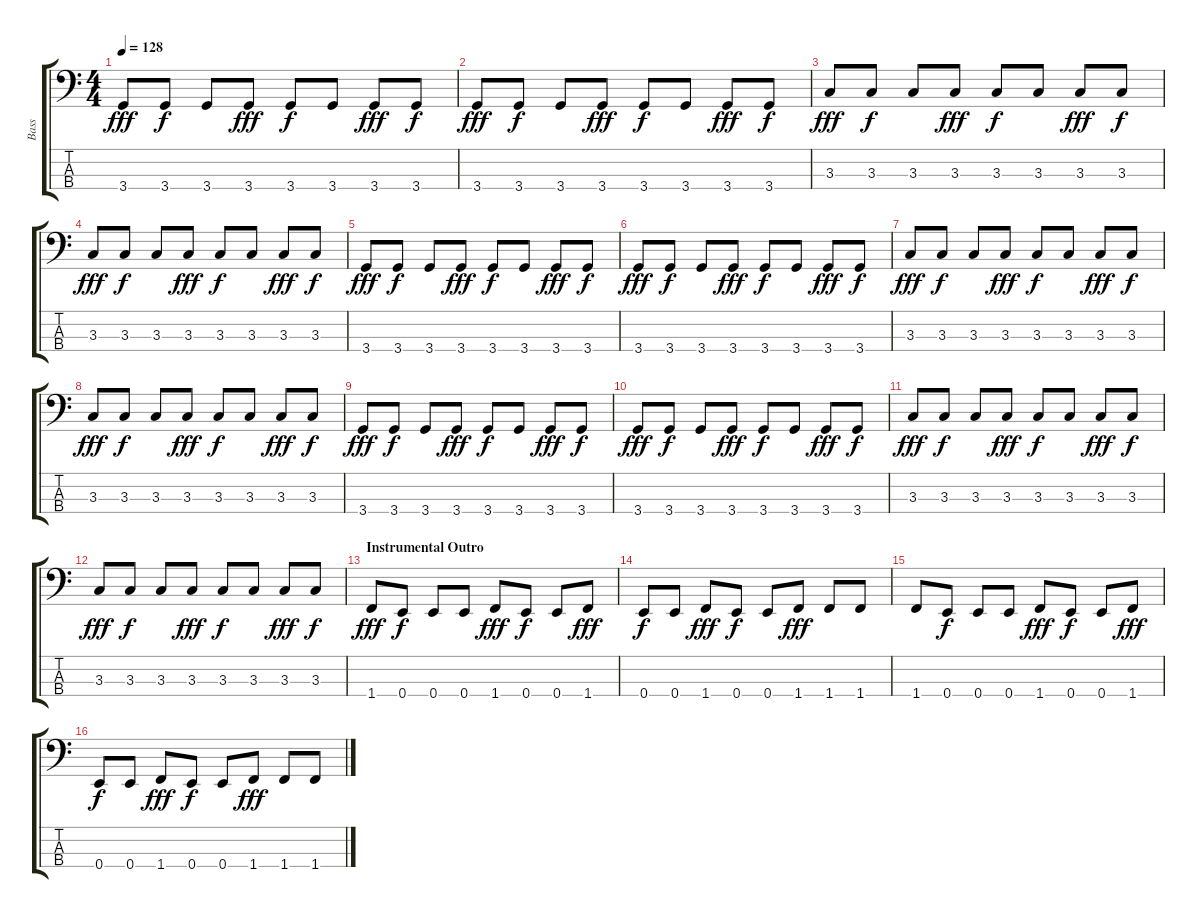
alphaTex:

\track ("Bass" "Bass") {instrument electricbassfinger}
\staff {score tabs}
\tuning (G2 D2 A1 E1) {hide}
\ts (4 4)
\tempo 128
\clef f4
\ks c
3.4.8{dy fff} 3.4.8{dy f} 3.4.8 3.4.8{dy fff} 3.4.8{dy f} 3.4.8 3.4.8{dy fff} 3.4.8{dy f} |
3.4.8{dy fff} 3.4.8{dy f} 3.4.8 3.4.8{dy fff} 3.4.8{dy f} 3.4.8 3.4.8{dy fff} 3.4.8{dy f} |
3.3.8{dy fff} 3.3.8{dy f} 3.3.8 3.3.8{dy fff} 3.3.8{dy f} 3.3.8 3.3.8{dy fff} 3.3.8{dy f} |
3.3.8{dy fff} 3.3.8{dy f} 3.3.8 3.3.8{dy fff} 3.3.8{dy f} 3.3.8 3.3.8{dy fff} 3.3.8{dy f} |
3.4.8{dy fff} 3.4.8{dy f} 3.4.8 3.4.8{dy fff} 3.4.8{dy f} 3.4.8 3.4.8{dy fff} 3.4.8{dy f} |
3.4.8{dy fff} 3.4.8{dy f} 3.4.8 3.4.8{dy fff} 3.4.8{dy f} 3.4.8 3.4.8{dy fff} 3.4.8{dy f} |
3.3.8{dy fff} 3.3.8{dy f} 3.3.8 3.3.8{dy fff} 3.3.8{dy f} 3.3.8 3.3.8{dy fff} 3.3.8{dy f} |
3.3.8{dy fff} 3.3.8{dy f} 3.3.8 3.3.8{dy fff} 3.3.8{dy f} 3.3.8 3.3.8{dy fff} 3.3.8{dy f} |
3.4.8{dy fff} 3.4.8{dy f} 3.4.8 3.4.8{dy fff} 3.4.8{dy f} 3.4.8 3.4.8{dy fff} 3.4.8{dy f} |
3.4.8{dy fff} 3.4.8{dy f} 3.4.8 3.4.8{dy fff} 3.4.8{dy f} 3.4.8 3.4.8{dy fff} 3.4.8{dy f} |
3.3.8{dy fff} 3.3.8{dy f} 3.3.8 3.3.8{dy fff} 3.3.8{dy f} 3.3.8 3.3.8{dy fff} 3.3.8{dy f} |
3.3.8{dy fff} 3.3.8{dy f} 3.3.8 3.3.8{dy fff} 3.3.8{dy f} 3.3.8 3.3.8{dy fff} 3.3.8{dy f} |
\section ("" "Instrumental Outro")
1.4.8{dy fff} 0.4.8{dy f} 0.4.8 0.4.8 1.4.8{dy fff} 0.4.8{dy f} 0.4.8 1.4.8{dy fff} |
0.4.8{dy f} 0.4.8 1.4.8{dy fff} 0.4.8{dy f} 0.4.8 1.4.8{dy fff} 1.4.8 1.4.8 |
1.4.8 0.4.8{dy f} 0.4.8 0.4.8 1.4.8{dy fff} 0.4.8{dy f} 0.4.8 1.4.8{dy fff} |
0.4.8{dy f} 0.4.8 1.4.8{dy fff} 0.4.8{dy f} 0.4.8 1.4.8{dy fff} 1.4.8 1.4.8
